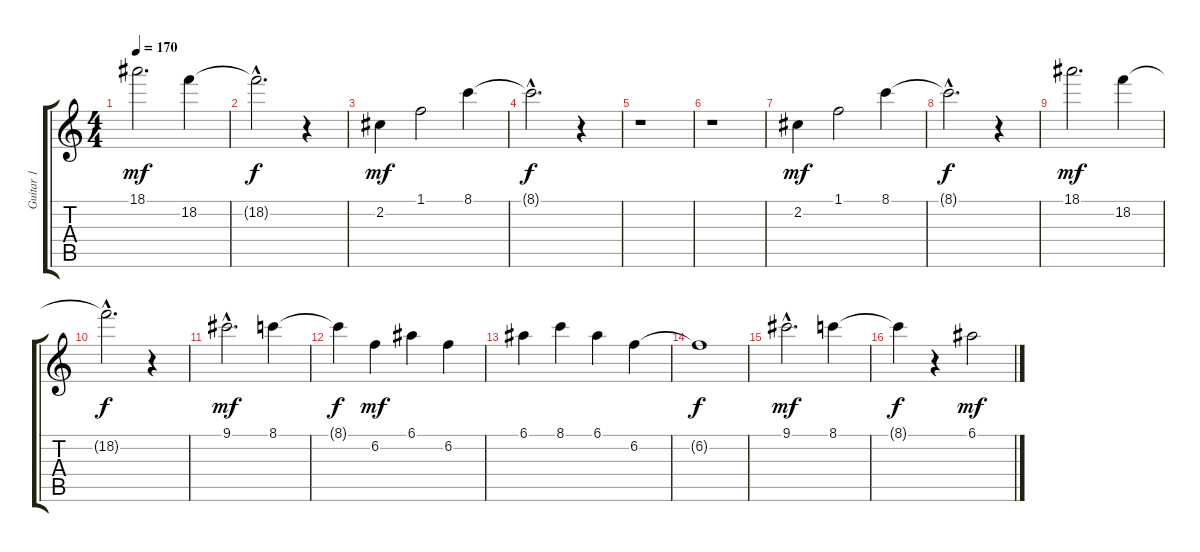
\track ("Guitar 1" "Guitar 1") {instrument acousticguitarsteel}
\staff {score tabs}
\tuning (E4 B3 G3 D3 A2 E2) {hide}
\ts (4 4)
\tempo 170
\clef g2
\ks c
18.1.2{d dy mf} 18.2.4 |
18.2{hac t}.2{d dy f} r.4 |
2.2.4{dy mf} 1.1.2 8.1.4 |
8.1{hac t}.2{d dy f} r.4 |
r.1 |
r.1 |
2.2.4{dy mf} 1.1.2 8.1.4 |
8.1{hac t}.2{d dy f} r.4 |
18.1.2{d dy mf} 18.2.4 |
18.2{hac t}.2{d dy f} r.4 |
9.1{hac}.2{d dy mf} 8.1.4 |
8.1{t}.4{dy f} 6.2.4{dy mf} 6.1.4 6.2.4 |
6.1.4 8.1.4 6.1.4 6.2.4 |
6.2{t}.1{dy f} |
9.1{hac}.2{d dy mf} 8.1.4 |
8.1{t}.4{dy f} r.4 6.1.2{dy mf}
